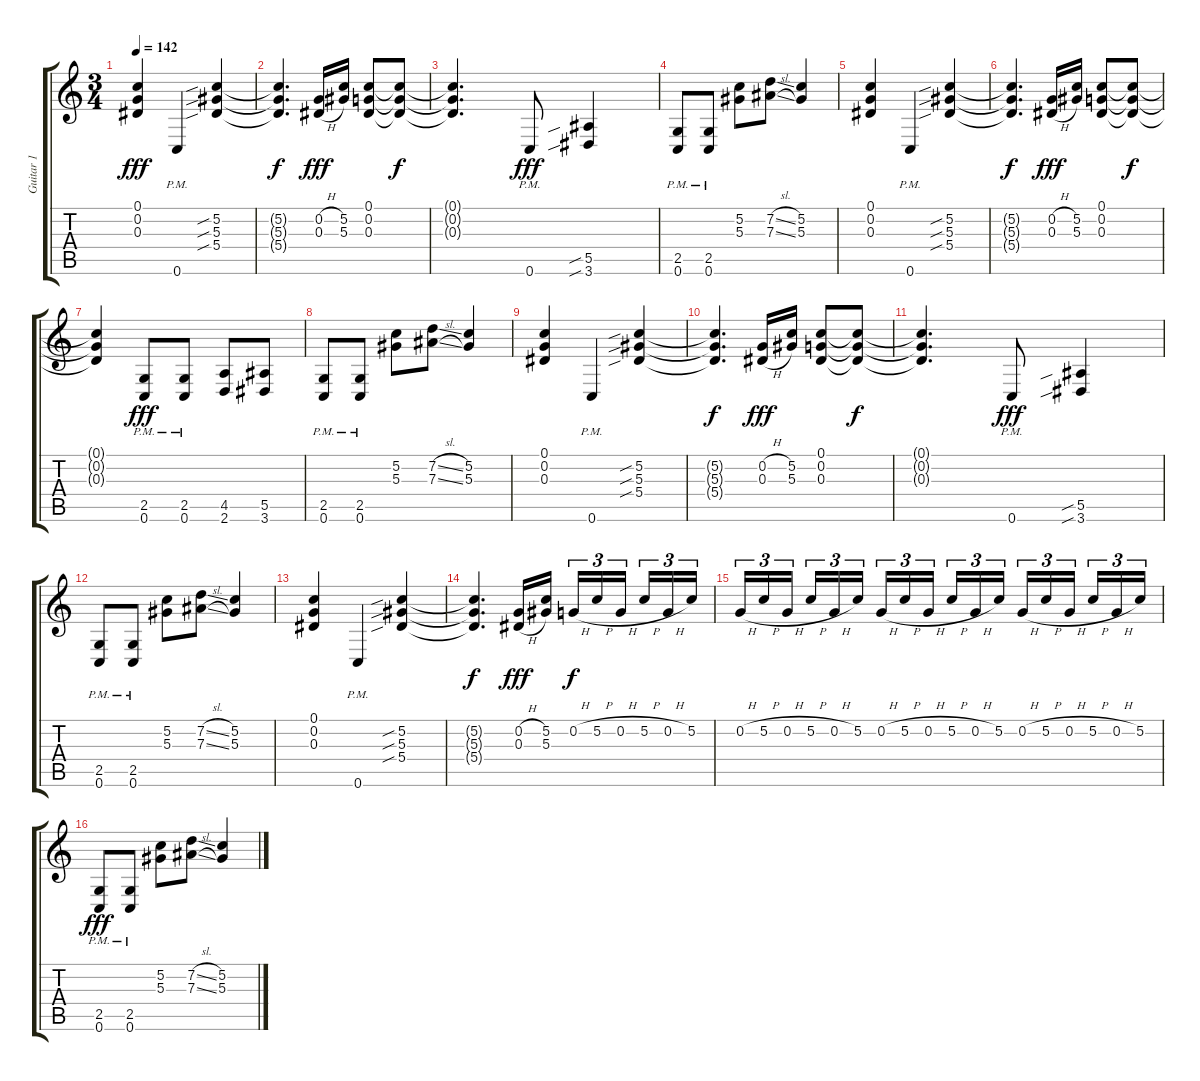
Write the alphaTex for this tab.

\track ("Guitar 1" "Guitar 1") {instrument distortionguitar}
\staff {score tabs}
\tuning (C4 G3 Eb3 Bb2 F2 C2) {hide}
\ts (3 4)
\tempo 142
\clef g2
\ks c
(0.1 0.2 0.3).4{dy fff} 0.6{pm}.4 (5.2{sib} 5.3{sib} 5.4{sib}).4 |
(5.2{t} 5.3{t} 5.4{t}).4{d dy f} (0.2{h} 0.3{h}).16{dy fff} (5.2 5.3).16 (0.1 0.2 0.3).8 (0.1{t} 0.2{t} 0.3{t}).8{dy f} |
(0.1{t} 0.2{t} 0.3{t}).4{d} 0.6{pm}.8{dy fff} (5.5{sib} 3.6{sib}).4 |
(2.5{pm} 0.6{pm}).8 (2.5{pm} 0.6{pm}).8 (5.2 5.3).8 (7.2{sl} 7.3{sl}).8 (5.2 5.3).4 |
(0.1 0.2 0.3).4 0.6{pm}.4 (5.2{sib} 5.3{sib} 5.4{sib}).4 |
(5.2{t} 5.3{t} 5.4{t}).4{d dy f} (0.2{h} 0.3{h}).16{dy fff} (5.2 5.3).16 (0.1 0.2 0.3).8 (0.1{t} 0.2{t} 0.3{t}).8{dy f} |
(0.1{t} 0.2{t} 0.3{t}).4 (2.5{pm} 0.6{pm}).8{dy fff} (2.5{pm} 0.6{pm}).8 (4.5 2.6).8 (5.5 3.6).8 |
(2.5{pm} 0.6{pm}).8 (2.5{pm} 0.6{pm}).8 (5.2 5.3).8 (7.2{sl} 7.3{sl}).8 (5.2 5.3).4 |
(0.1 0.2 0.3).4 0.6{pm}.4 (5.2{sib} 5.3{sib} 5.4{sib}).4 |
(5.2{t} 5.3{t} 5.4{t}).4{d dy f} (0.2{h} 0.3{h}).16{dy fff} (5.2 5.3).16 (0.1 0.2 0.3).8 (0.1{t} 0.2{t} 0.3{t}).8{dy f} |
(0.1{t} 0.2{t} 0.3{t}).4{d} 0.6{pm}.8{dy fff} (5.5{sib} 3.6{sib}).4 |
(2.5{pm} 0.6{pm}).8 (2.5{pm} 0.6{pm}).8 (5.2 5.3).8 (7.2{sl} 7.3{sl}).8 (5.2 5.3).4 |
(0.1 0.2 0.3).4 0.6{pm}.4 (5.2{sib} 5.3{sib} 5.4{sib}).4 |
(5.2{t} 5.3{t} 5.4{t}).4{d dy f} (0.2{h} 0.3{h}).16{dy fff} (5.2 5.3).16 0.2{h}.16{tu (3 2) dy f} 5.2{h}.16{tu (3 2)} 0.2{h}.16{tu (3 2) beam splitsecondary} 5.2{h}.16{tu (3 2)} 0.2{h}.16{tu (3 2)} 5.2.16{tu (3 2)} |
0.2{h}.16{tu (3 2)} 5.2{h}.16{tu (3 2)} 0.2{h}.16{tu (3 2) beam splitsecondary} 5.2{h}.16{tu (3 2)} 0.2{h}.16{tu (3 2)} 5.2.16{tu (3 2)} 0.2{h}.16{tu (3 2)} 5.2{h}.16{tu (3 2)} 0.2{h}.16{tu (3 2) beam splitsecondary} 5.2{h}.16{tu (3 2)} 0.2{h}.16{tu (3 2)} 5.2.16{tu (3 2)} 0.2{h}.16{tu (3 2)} 5.2{h}.16{tu (3 2)} 0.2{h}.16{tu (3 2) beam splitsecondary} 5.2{h}.16{tu (3 2)} 0.2{h}.16{tu (3 2)} 5.2.16{tu (3 2)} |
(2.5{pm} 0.6{pm}).8{dy fff} (2.5{pm} 0.6{pm}).8 (5.2 5.3).8 (7.2{sl} 7.3{sl}).8 (5.2 5.3).4
